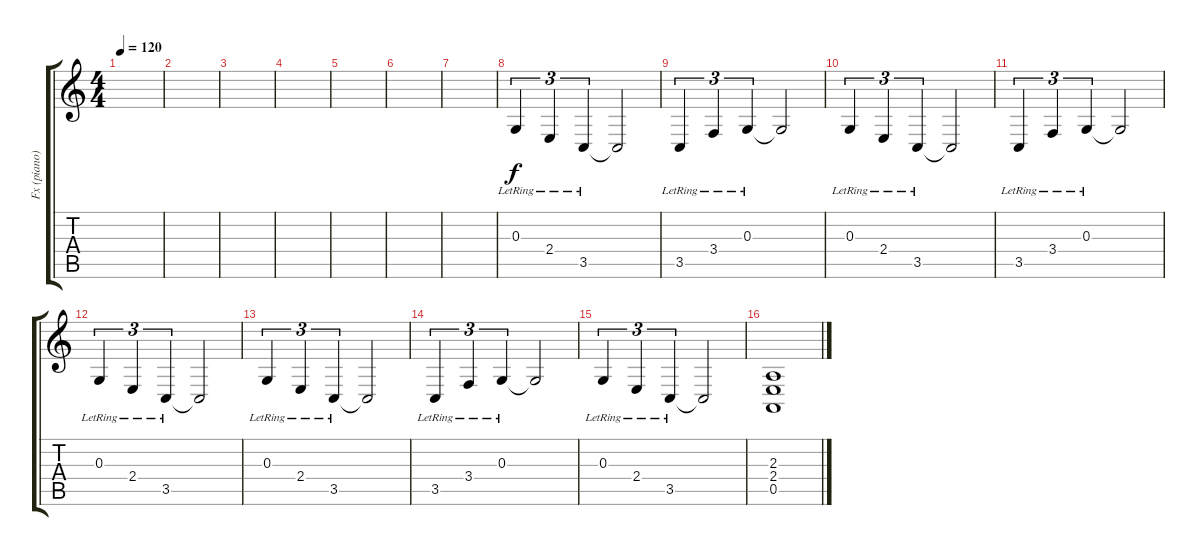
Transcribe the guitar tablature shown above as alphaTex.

\track ("Fx (piano)" "Fx (piano)") {instrument brightacousticpiano}
\staff {score tabs}
\tuning (E4 B3 G3 D3 A2 E2) {hide}
\ts (4 4)
\tempo 120
\clef g2
\ks c
|
|
|
|
|
|
|
0.3{lr}.4{tu (3 2)} 2.4{lr}.4{tu (3 2)} 3.5{lr}.4{tu (3 2)} 3.5{t}.2 |
3.5{lr}.4{tu (3 2)} 3.4{lr}.4{tu (3 2)} 0.3{lr}.4{tu (3 2)} 0.3{t}.2 |
0.3{lr}.4{tu (3 2)} 2.4{lr}.4{tu (3 2)} 3.5{lr}.4{tu (3 2)} 3.5{t}.2 |
3.5{lr}.4{tu (3 2)} 3.4{lr}.4{tu (3 2)} 0.3{lr}.4{tu (3 2)} 0.3{t}.2 |
0.3{lr}.4{tu (3 2)} 2.4{lr}.4{tu (3 2)} 3.5{lr}.4{tu (3 2)} 3.5{t}.2 |
0.3{lr}.4{tu (3 2)} 2.4{lr}.4{tu (3 2)} 3.5{lr}.4{tu (3 2)} 3.5{t}.2 |
3.5{lr}.4{tu (3 2)} 3.4{lr}.4{tu (3 2)} 0.3{lr}.4{tu (3 2)} 0.3{t}.2 |
0.3{lr}.4{tu (3 2)} 2.4{lr}.4{tu (3 2)} 3.5{lr}.4{tu (3 2)} 3.5{t}.2{volume 16} |
(2.3 2.4 0.5).1{instrument synthstrings1}
